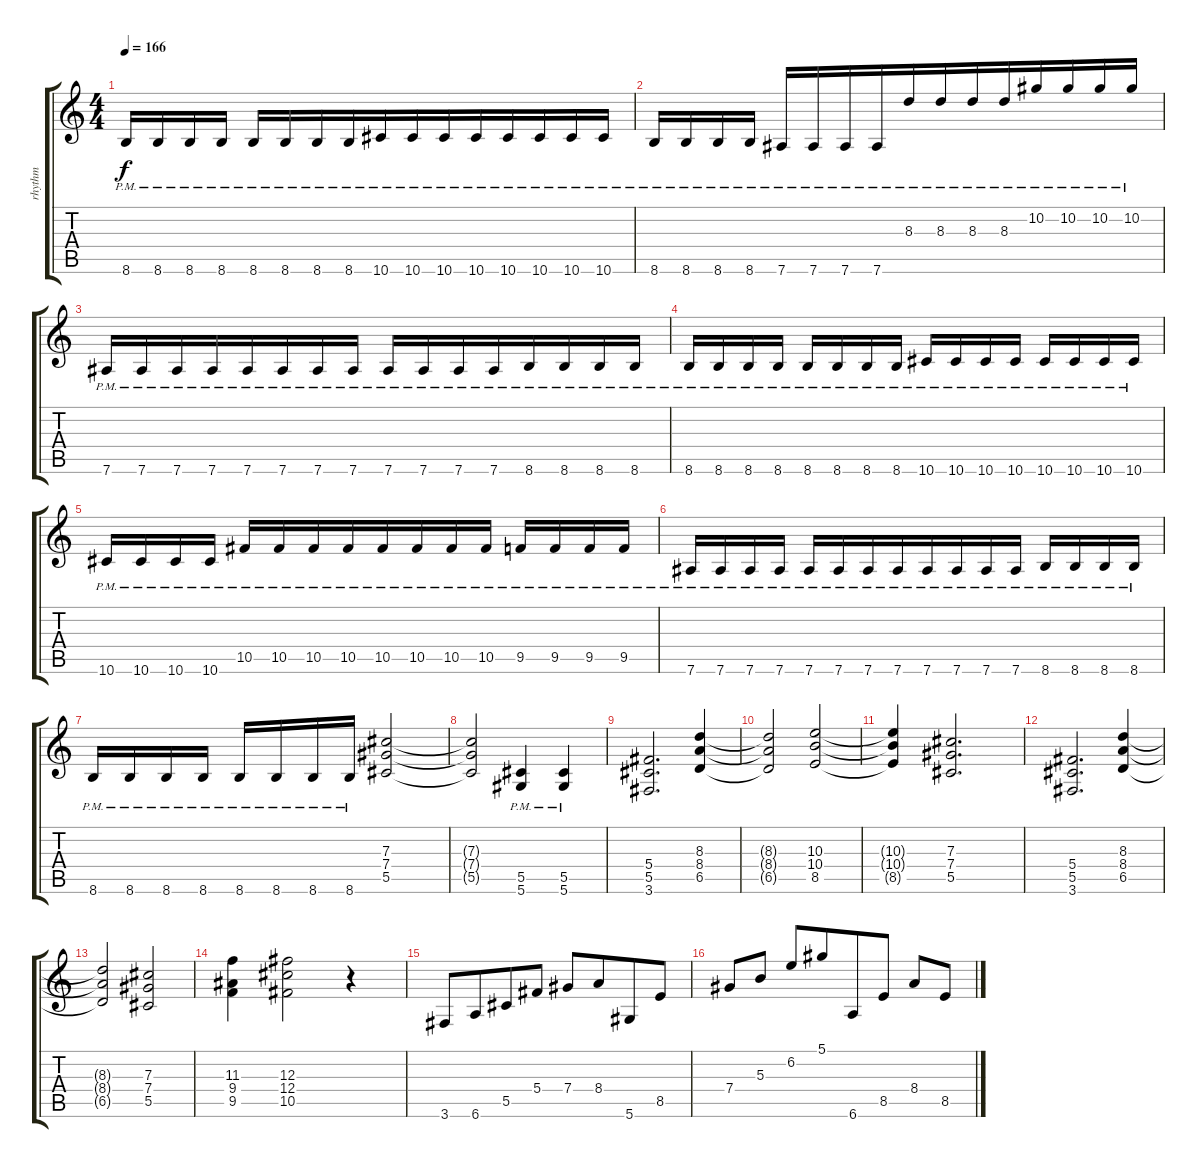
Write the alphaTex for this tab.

\track ("rhythm" "rhythm") {instrument distortionguitar}
\staff {score tabs}
\tuning (Eb4 Bb3 Gb3 Db3 Ab2 Eb2) {hide}
\ts (4 4)
\tempo 166
\clef g2
\ks c
8.6{pm}.16{dy f beam merge} 8.6{pm}.16 8.6{pm}.16 8.6{pm}.16 8.6{pm}.16{beam merge} 8.6{pm}.16 8.6{pm}.16 8.6{pm}.16{beam merge} 10.6{pm}.16{beam merge} 10.6{pm}.16 10.6{pm}.16{beam merge} 10.6{pm}.16{beam merge} 10.6{pm}.16 10.6{pm}.16 10.6{pm}.16{beam merge} 10.6{pm}.16 |
8.6{pm}.16 8.6{pm}.16{beam merge} 8.6{pm}.16{beam merge} 8.6{pm}.16 7.6{pm}.16 7.6{pm}.16 7.6{pm}.16 7.6{pm}.16{beam merge} 8.3{pm}.16 8.3{pm}.16{beam merge} 8.3{pm}.16 8.3{pm}.16{beam merge} 10.2{pm}.16 10.2{pm}.16{beam merge} 10.2{pm}.16 10.2{pm}.16 |
7.6{pm}.16 7.6{pm}.16{beam merge} 7.6{pm}.16 7.6{pm}.16{beam merge} 7.6{pm}.16 7.6{pm}.16 7.6{pm}.16{beam merge} 7.6{pm}.16 7.6{pm}.16 7.6{pm}.16{beam merge} 7.6{pm}.16 7.6{pm}.16{beam merge} 8.6{pm}.16 8.6{pm}.16 8.6{pm}.16{beam merge} 8.6{pm}.16 |
8.6{pm}.16{beam merge} 8.6{pm}.16{beam merge} 8.6{pm}.16 8.6{pm}.16 8.6{pm}.16 8.6{pm}.16 8.6{pm}.16 8.6{pm}.16 10.6{pm}.16 10.6{pm}.16{beam merge} 10.6{pm}.16 10.6{pm}.16 10.6{pm}.16{beam merge} 10.6{pm}.16{beam merge} 10.6{pm}.16{beam merge} 10.6{pm}.16 |
10.6{pm}.16 10.6{pm}.16 10.6{pm}.16 10.6{pm}.16 10.5{pm}.16 10.5{pm}.16{beam merge} 10.5{pm}.16 10.5{pm}.16{beam merge} 10.5{pm}.16 10.5{pm}.16 10.5{pm}.16 10.5{pm}.16 9.5{pm}.16{beam merge} 9.5{pm}.16 9.5{pm}.16{beam merge} 9.5{pm}.16 |
7.6{pm}.16 7.6{pm}.16 7.6{pm}.16{beam merge} 7.6{pm}.16 7.6{pm}.16{beam merge} 7.6{pm}.16{beam merge} 7.6{pm}.16{beam merge} 7.6{pm}.16{beam merge} 7.6{pm}.16{beam merge} 7.6{pm}.16{beam merge} 7.6{pm}.16{beam merge} 7.6{pm}.16 8.6{pm}.16 8.6{pm}.16{beam merge} 8.6{pm}.16 8.6{pm}.16 |
8.6{pm}.16{beam merge} 8.6{pm}.16 8.6{pm}.16 8.6{pm}.16 8.6{pm}.16{beam merge} 8.6{pm}.16 8.6{pm}.16 8.6{pm}.16{beam merge} (7.3 7.4 5.5).2 |
(7.3{t} 7.4{t} 5.5{t}).2 (5.5{pm} 5.6{pm}).4 (5.5{pm} 5.6{pm}).4 |
(5.4 5.5 3.6).2{d} (8.3 8.4 6.5).4 |
(8.3{t} 8.4{t} 6.5{t}).2{beam merge} (10.3 10.4 8.5).2 |
(10.3{t} 10.4{t} 8.5{t}).4 (7.3 7.4 5.5).2{d} |
(5.4 5.5 3.6).2{d} (8.3 8.4 6.5).4 |
(8.3{t} 8.4{t} 6.5{t}).2{beam merge} (7.3 7.4 5.5).2 |
(11.3 9.4 9.5).4 (12.3 12.4 10.5).2 r.4 |
3.6.8 6.6.8{beam merge} 5.5.8{beam merge} 5.4.8 7.4.8 8.4.8{beam merge} 5.6.8 8.5.8 |
7.4.8{beam merge} 5.3.8 6.2.8{beam merge} 5.1.8{beam merge} 6.6.8 8.5.8 8.4.8 8.5.8
